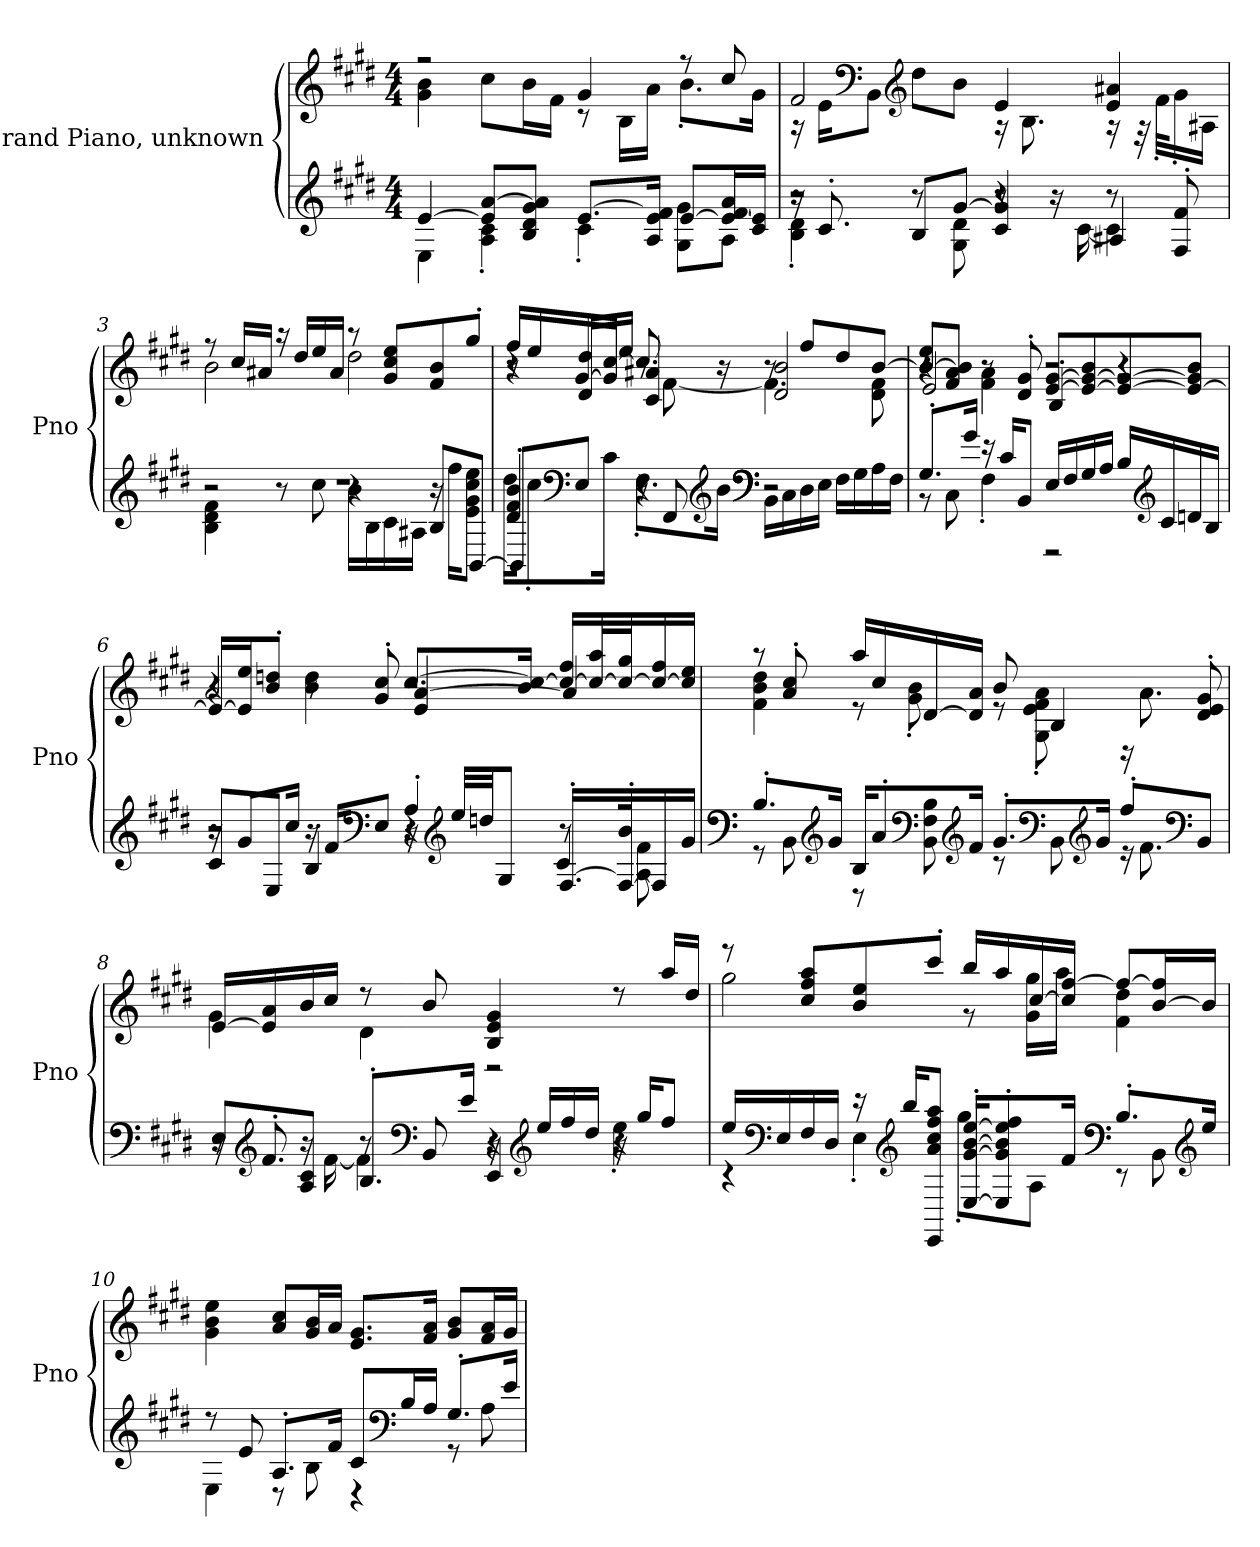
**kern	**kern
*part1	*part1
*staff2	*staff1
*I"Grand Piano, unknown	*
*I'Pno	*
*clefG2	*clefG2
*k[f#c#g#d#]	*k[f#c#g#d#]
*M4/4	*M4/4
*MM120	*MM120
=1	=1
*^	*^
[4e/	4E\	2r	4g#\ 4b\
8e/] [8a/L	4A\' 4c#\'	.	8cc#\L
8B/ 8d#/ 8g#/ 8a/]J	.	.	16b\L
.	.	.	16f#\JJ
[8.e/L	4c#'\	4g#/	8r
.	.	.	16B\LL
16A/ 16e/] 16f#/Jk	.	.	16a\JJ
[8e/L	8G#\ 8g#\L	8r	8.b'\L
16e/_ 16f#/ 16a/L	8A\J	8cc#/	.
16c#/ 16e/]JJ	.	.	16g#\Jk
=2	=2	=2	=2
*	*^	*	*
16r	4B\' 4d#\'	2r	2f#/	16r
8.c#'/	.	.	.	16e\KL
*	*	*	*clefF4	*
.	.	.	.	8BB\J
*	*	*	*clefG2	*
8B/L	8r	.	.	8dd#\L
[8g#/J	8G#\ 8d#\	.	.	8b\J
4c#/ 4g#/]	8r	4r	4e/	16r
.	.	.	.	8.B\
.	16r	.	.	.
.	[16c#\	.	.	.
8r	4c#\]	4A#X/	4e/ 4a#X/	16r
.	.	.	.	32r
.	.	.	.	32f#'\KLL
8F#/' 8f#/'	.	.	.	16g#'\
.	.	.	.	16A#X\JJ
!!LO:LB:g=z	!!
=3	=3	=3	=3	=3
1r	4B\ 4d#\ 4f#\	2r	8r	2b\
.	.	.	16cc#/LL	.
.	.	.	16a#X/JJ	.
.	8r	.	16r	.
.	.	.	16dd#/LL	.
.	8cc#\	.	16ee/	.
.	.	.	16a#/JJ	.
.	16b\LL	4r	8r	2dd#\
.	16B\	.	.	.
.	16c#\	.	8g#/ 8cc#/ 8ee/L	.
.	16A#X\JJ	.	.	.
.	16r	8B/L	8f#/ 8b/	.
.	16ff#\KL	.	.	.
.	8e\ 8g#\ 8cc#\ 8ee\J	[8BB/J	8gg#'/J	.
=4	=4	=4	=4	=4
*	*	*	*	*^
4d#/' 4f#/' 4b/'	16dd#\KL	8BB/L]	16ff#/LL	4r	8r
.	8cc#'\	.	16ee/	.	.
*clefF4	*	*	*	*	*
.	.	8E/J	[16g#/	.	16d#/ 16dd#/LL
.	16c#\Jk	.	16g#/] [16cc#/JJ	.	16ee/JJ
4r	8.F#'\L	8r	8.cc#/]	8r	4c#/ 4a#X/
.	.	8FF#/	.	[8f#\	.
*clefG2	*	*	*	*	*
.	16b\Jk	.	16r	.	.
*clefF4	*	*	*	*	*
2r	16BB\LL	2r	8r	4.f#\]	2d#/ 2b/
.	16C#\	.	.	.	.
.	16D#\	.	8ff#/L	.	.
.	16E\JJ	.	.	.	.
.	16F#\LL	.	8dd#/	.	.
.	16G#\	.	.	.	.
.	16A\	.	[8b/J	8d#\ 8f#\	.
.	16F#\JJ	.	.	.	.
*	*v	*v	*	*	*
!!LO:LB:g=z	!!	!!
=5	=5	=5	=5	=5
8.G#'/L	8r	8b/_ 8ee/L	4r	2e/
.	8C#\	8f#/ 8a/ 8b/]J	.	.
16g#/Jk	.	.	.	.
16r	4F#'\	8r	4f#\ 4a\	.
16c#/KL	.	.	.	.
8BB/J	.	8d#/' 8g#/'	.	.
16E/LL	2r	[8e/ [8g#/L	2r	4B'/
16F#/	.	.	.	.
16G#/	.	8e/_ 8g#/_ 8b/	.	.
16A/JJ	.	.	.	.
16B/LL	.	8e/_ 8g#/_	.	4r
*clefG2	*	*	*	*
16c#/	.	.	.	.
16dn/	.	8e/_ 8g#/] 8b/J	.	.
16B/JJ	.	.	.	.
!!LO:LB:g=z	!!	!!
=6	=6	=6	=6	=6
*	*^	*	*	*
16r	2r	8c#/L	16e/LL_	4r	2a/
8g#'/L	.	.	16e/] 16ee/J	.	.
.	.	8E/J	8b/' 8ddn/'J	.	.
16cc#/Jk	.	.	.	.	.
16r	.	4B'/	8r	4b\ 4dd\	.
16f#/KL	.	.	.	.	.
*clefF4	*	*	*	*	*
8E/J	.	.	8g#/' 8cc#/'	.	.
16r	4r	4A'/	[8.cc#/L	2r	4e/ [4a/
*clefG2	*	*	*	*	*
32ee/LLL	.	.	.	.	.
32ddn/JJ	.	.	.	.	.
8G#/J	.	.	.	.	.
.	.	.	16b/ 16cc#/_Jk	.	.
[16.F#'/LL	8r	4c#/	16cc#/_ 16ff#/LL	.	4a/]
.	.	.	32cc#/_ 32aa/L	.	.
32F#/_' 32b/'K	.	.	32cc#/_ 32gg#/J	.	.
16F#/]	8A\ 8f#\	.	16cc#/_ 16ff#/	.	.
16g#/JJ	.	.	16cc#/] 16ee/JJ	.	.
*v	*v	*v	*	*	*
*	*v	*v	*v
!!LO:LB:g=z
=7	=7
*clefF4	*
*^	*^
8.B'/L	8r	8r	4f#\ 4b\ 4dd#\
.	8BB\	8a/' 8cc#/'	.
*clefG2	*	*	*
16g#/Jk	.	.	.
16B/KL	8r	16aa/LL	8r
8a'/	.	16cc#/	.
*clefF4	*	*	*
.	8BB\ 8F#\ 8B\	[16d#/	8g#\' 8b\'
*clefG2	*	*	*
16f#/Jk	.	16d#/] 16a/JJ	.
8.g#'/L	8r	8b/	8r
*clefF4	*	*	*
.	8BB\	4B/	8G#\' 8e\' 8f#\' 8a\'
*clefG2	*	*	*
16g#/Jk	.	.	.
8ff#'/L	16r	.	16r
.	8.f#\	.	8.a\
*clefF4	*	*	*
8BB/J	.	8d#/' 8e/' 8g#/'	.
!!LO:LB:g=z	!!
=8	=8	=8	=8
*	*^	*	*
16r	8r	8E/L	[16e/LL	4g#\
*clefG2	*	*	*	*
8.f#'/	.	.	16e/] 16a/	.
.	16r	8A/ 8c#/J	16b/	.
.	[16f#\	.	16cc#/JJ	.
8.B'/L	4f#\]	8r	8r	4d#\
*clefF4	*	*	*	*
.	.	8BB/	8b/	.
16e/Jk	.	.	.	.
16r	4r	4EE/	4B/ 4e/ 4g#/	2r
*clefG2	*	*	*	*
16ee/LL	.	.	.	.
16ff#/	.	.	.	.
16dd#/JJ	.	.	.	.
16r	4ee'\	4r	8r	.
16gg#/KL	.	.	.	.
8ff#/J	.	.	16aa/LL	.
.	.	.	16dd#/JJ	.
*	*v	*v	*	*
!!LO:PB:g=z	!!
=9	=9	=9	=9
16ee/LL	4r	8r	2gg#\
*clefF4	*	*	*
16E/	.	.	.
16F#/	.	8cc#/ 8ff#/ 8aa/L	.
16D#/JJ	.	.	.
16r	4E'\	8b/ 8ee/	.
*clefG2	*	*	*
16bb/KL	.	.	.
8EE/ 8a/ 8cc#/ 8ff#/ 8aa/J	.	8ccc#'/J	.
[16E/' [16g#/' [16b/' [16ee/'KL	8gg#'\L	16bb/LL	8r
8E/]' 8g#/]' 8b/]' 8ee/]' 8ff#/'	.	16aa/	.
.	8A\J	[16cc#/	16g#\ 16gg#\LL
16f#/Jk	.	16cc#/] [16ff#/JJ	16aa\JJ
*clefF4	*	*	*
8.B'/L	8r	8ff#/L_	4f#\ 4dd#\
.	8BB\	[16b/ 16ff#/]L	.
*clefG2	*	*	*
16ee/Jk	.	16b/JJ]	.
*	*	*v	*v
=10	=10	=10
8r	4E\	4g#\ 4b\ 4ee\
8e/	.	.
8.A'/L	8r	8a/ 8cc#/L
.	8B\	16g#/ 16b/L
16f#/Jk	.	16a/JJ
8c#/L	4r	8.e/ 8.g#/L
*clefF4	*	*
16B/L	.	.
16A/JJ	.	16f#/ 16a/Jk
8.G#'/L	8r	8g#/ 8b/L
.	8A\	16f#/ 16a/L
16e/Jk	.	16g#/JJ
*v	*v	*
=	=
*-	*-
